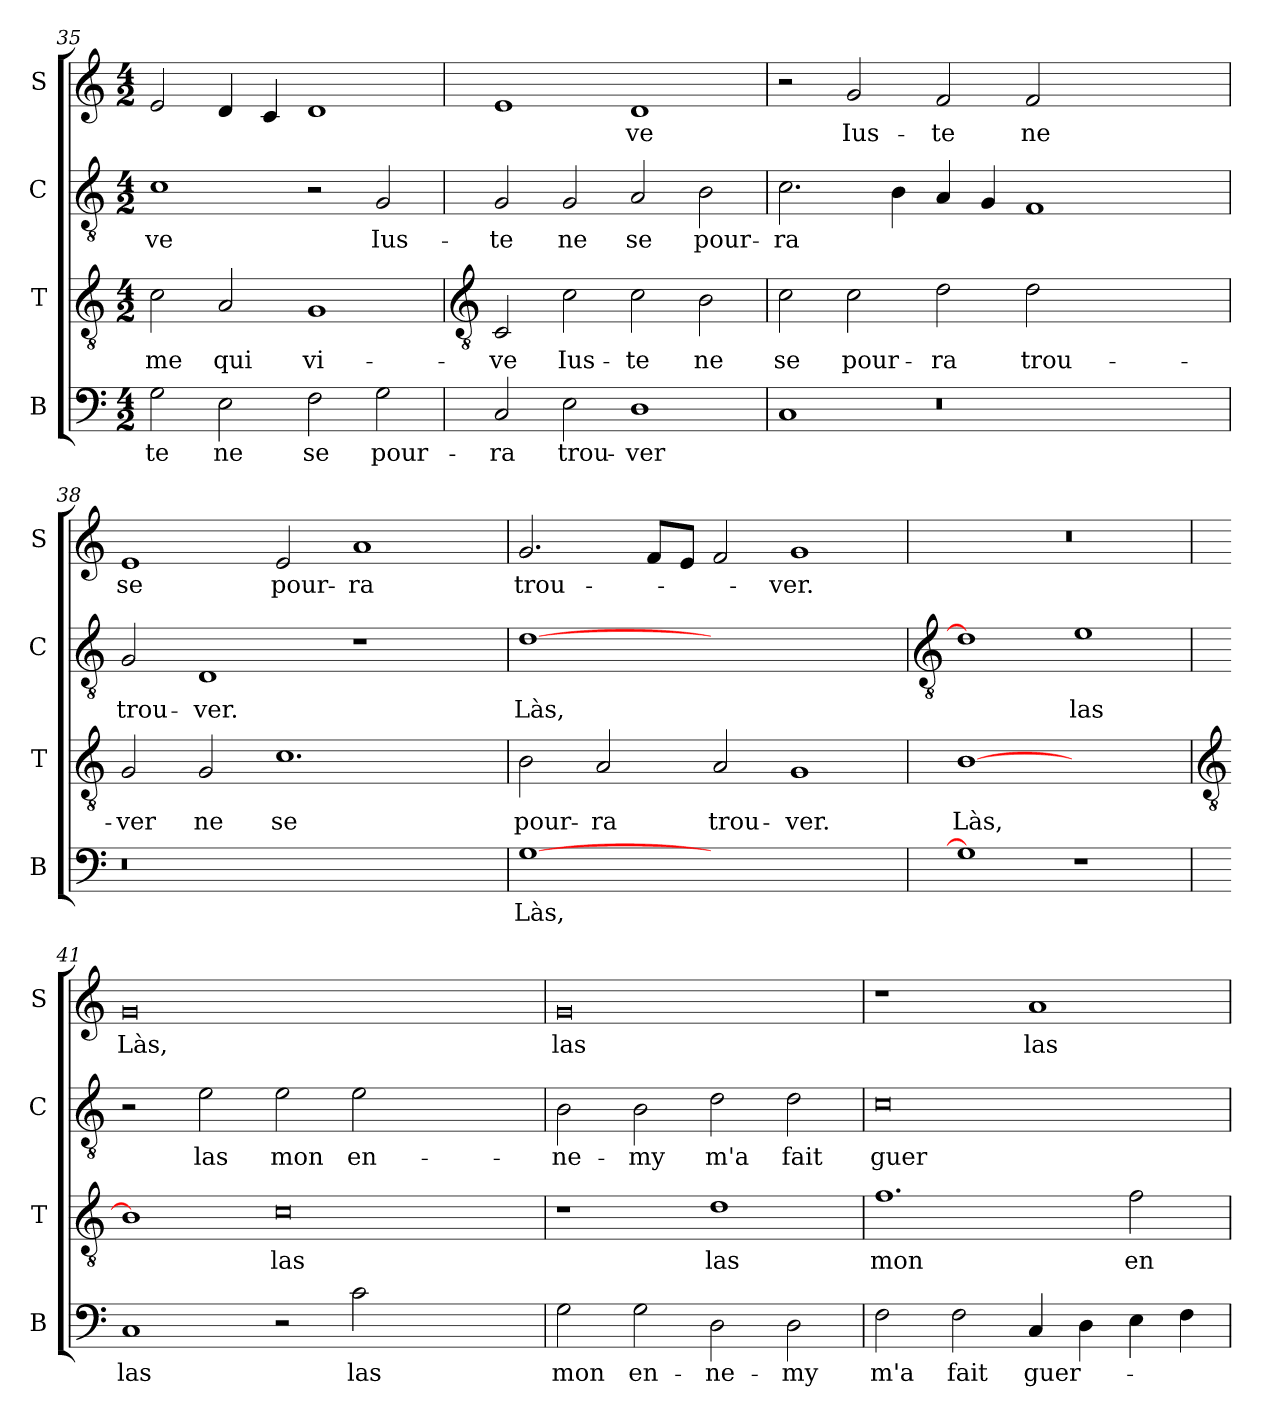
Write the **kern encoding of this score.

**kern	**text	**kern	**text	**kern	**text	**kern	**text
*part4	*part4	*part3	*part3	*part2	*part2	*part1	*part1
*staff4	*staff4	*staff3	*staff3	*staff2	*staff2	*staff1	*staff1
*I"B	*	*I"T	*	*I"C	*	*I"S	*
*I'B	*	*I'T	*	*I'C	*	*I'S	*
!!LO:LB:g=z
*clefF4	*	*clefGv2	*	*clefGv2	*	*clefG2	*
*k[]	*	*k[]	*	*k[]	*	*k[]	*
*C:	*	*C:	*	*C:	*	*C:	*
*M4/2	*	*M4/2	*	*M4/2	*	*M4/2	*
=35	=35	=35	=35	=35	=35	=35	=35
!	!LO:LY:b	!	!LO:LY:b	!	!LO:LY:b	!	!
2G	-te	2c	-me	1c	-ve	2e	.
!	!LO:LY:b	!	!LO:LY:b	!	!	!	!
2E	ne	2A	qui	.	.	4d	.
.	.	.	.	.	.	4c	.
!	!LO:LY:b	!	!LO:LY:b	!	!	!	!
2F	se	1G	vi-	2r	.	1d	.
!	!LO:LY:b	!	!	!	!LO:LY:b	!	!
2G	pour-	.	.	2G	Ius-	.	.
!!LO:LB:g=z
=36	=36	=36	=36	=36	=36	=36	=36
*	*	*clefGv2	*	*	*	*	*
!	!LO:LY:b	!	!LO:LY:b	!	!LO:LY:b	!	!
2C	-ra	2C	-ve	2G	-te	1e	.
!	!LO:LY:b	!	!LO:LY:b	!	!LO:LY:b	!	!
2E	trou-	2c	Ius-	2G	ne	.	.
!	!LO:LY:b	!	!LO:LY:b	!	!LO:LY:b	!	!LO:LY:b
1D	-ver	2c	-te	2A	se	1d	-ve
!	!	!	!LO:LY:b	!	!LO:LY:b	!	!
.	.	2B	ne	2B	pour-	.	.
=37	=37	=37	=37	=37	=37	=37	=37
!	!	!	!LO:LY:b	!	!LO:LY:b	!	!
1C	.	2c	se	2.c	-ra	2r	.
!	!	!	!LO:LY:b	!	!	!	!LO:LY:b
.	.	2c	pour-	.	.	2g	Ius-
.	.	.	.	4B	.	.	.
!	!	!	!LO:LY:b	!	!	!	!LO:LY:b
0r	.	2d	-ra	4A	.	2f	-te
.	.	.	.	4G	.	.	.
!	!	!	!LO:LY:b	!	!	!	!LO:LY:b
.	.	2d	trou-	1F	.	2f	ne
.	.	1ryy	.	.	.	1ryy	.
.	.	.	.	2ryy	.	.	.
=38	=38	=38	=38	=38	=38	=38	=38
!	!	!	!LO:LY:b	!	!LO:LY:b	!	!LO:LY:b
0r	.	2G	-ver	2G	trou-	1e	se
!	!	!	!LO:LY:b	!	!LO:LY:b	!	!
.	.	2G	ne	1D	-ver.	.	.
!	!	!	!LO:LY:b	!	!	!	!LO:LY:b
.	.	1.c	se	.	.	2e	pour-
!	!	!	!	!	!	!	!LO:LY:b
.	.	.	.	1r	.	1a	-ra
2ryy	.	.	.	.	.	.	.
=39	=39	=39	=39	=39	=39	=39	=39
!	!LO:LY:b	!	!LO:LY:b	!	!LO:LY:b	!	!LO:LY:b
[1G	Làs,	2B	pour-	[1d	Làs,	2.g	trou-
!	!	!	!LO:LY:b	!	!	!	!
.	.	2A	-ra	.	.	.	.
.	.	.	.	.	.	8fL	.
.	.	.	.	.	.	8eJ	.
!	!	!	!LO:LY:b	!	!	!	!
1.ryy	.	2A	trou-	1.ryy	.	2f	.
!	!	!	!LO:LY:b	!	!	!	!LO:LY:b
.	.	1G	-ver.	.	.	1g	-ver.
!!LO:LB:g=z
=40	=40	=40	=40	=40	=40	=40	=40
*	*	*	*	*clefGv2	*	*	*
!	!	!	!LO:LY:b	!	!	!	!
1G]	.	[1B	Làs,	1d]	.	0r	.
!	!	!	!	!	!LO:LY:b	!	!
1r	.	1ryy	.	1e	las	.	.
!!LO:LB:g=z
=41	=41	=41	=41	=41	=41	=41	=41
*	*	*clefGv2	*	*	*	*	*
!	!LO:LY:b	!	!	!	!	!	!LO:LY:b
1C	las	1B]	.	2r	.	0g	Làs,
!	!	!	!	!	!LO:LY:b	!	!
.	.	.	.	2e	las	.	.
!	!	!	!LO:LY:b	!	!LO:LY:b	!	!
2r	.	0c	las	2e	mon	.	.
!	!LO:LY:b	!	!	!	!LO:LY:b	!	!
2c	las	.	.	2e	en-	.	.
1ryy	.	.	.	1ryy	.	1ryy	.
=42	=42	=42	=42	=42	=42	=42	=42
!	!LO:LY:b	!	!	!	!LO:LY:b	!	!LO:LY:b
2G	mon	1r	.	2B	-ne-	0g	las
!	!LO:LY:b	!	!	!	!LO:LY:b	!	!
2G	en-	.	.	2B	-my	.	.
!	!LO:LY:b	!	!LO:LY:b	!	!LO:LY:b	!	!
2D	-ne-	1d	las	2d	m'a	.	.
!	!LO:LY:b	!	!	!	!LO:LY:b	!	!
2D	-my	.	.	2d	fait	.	.
=43	=43	=43	=43	=43	=43	=43	=43
!	!LO:LY:b	!	!LO:LY:b	!	!LO:LY:b	!	!
2F	m'a	1.f	mon	0c	guer-	1r	.
!	!LO:LY:b	!	!	!	!	!	!
2F	fait	.	.	.	.	.	.
!	!LO:LY:b	!	!	!	!	!	!LO:LY:b
4C	guer-	.	.	.	.	1a	las
4D	.	.	.	.	.	.	.
!	!	!	!LO:LY:b	!	!	!	!
4E	.	2f	en-	.	.	.	.
4F	.	.	.	.	.	.	.
=	=	=	=	=	=	=	=
*-	*-	*-	*-	*-	*-	*-	*-
